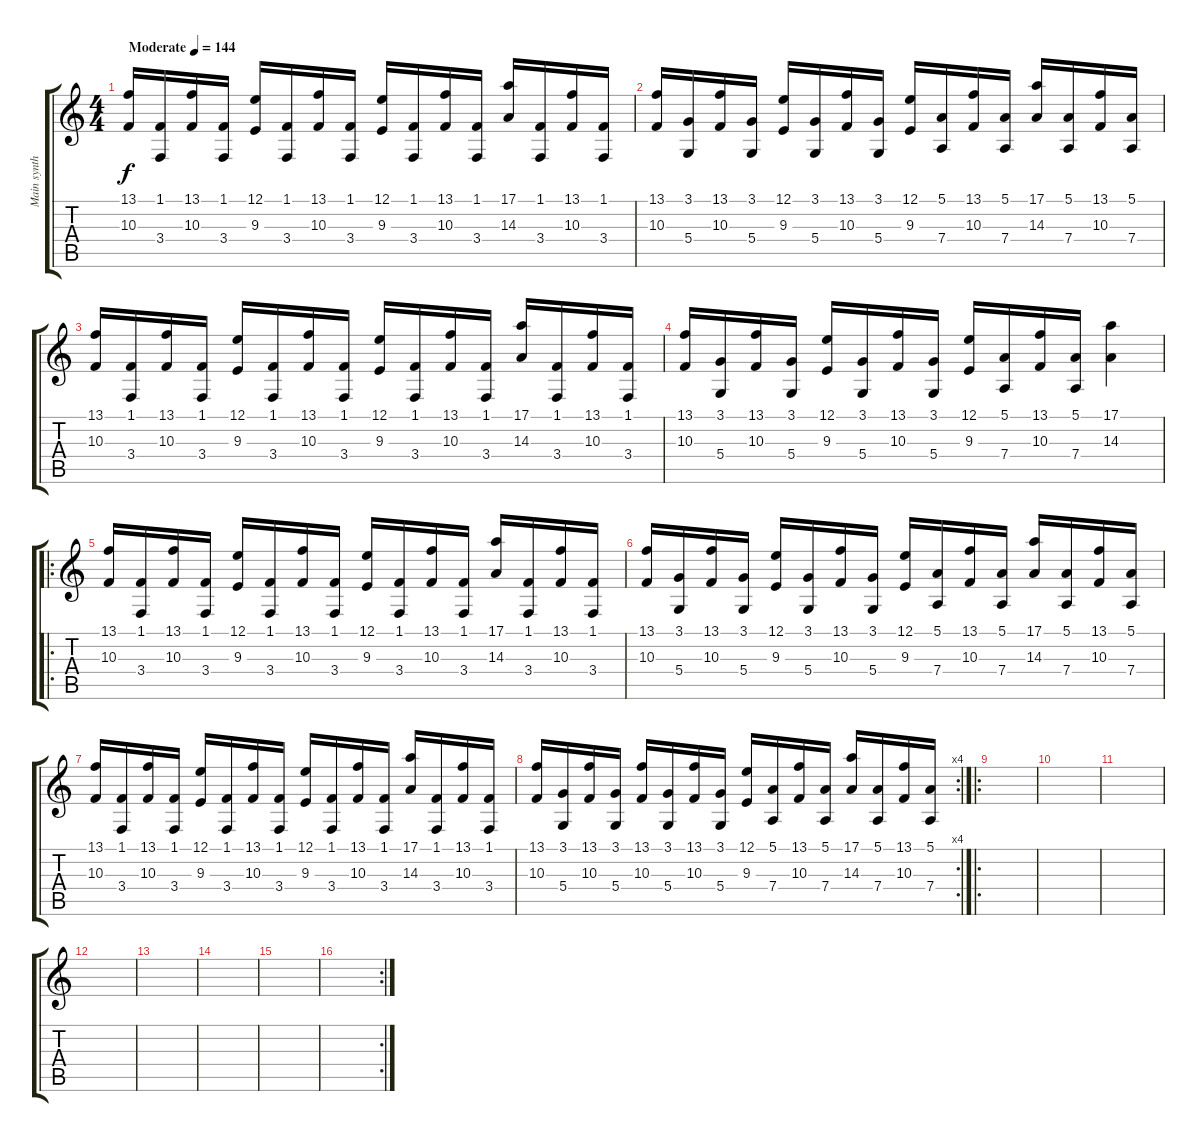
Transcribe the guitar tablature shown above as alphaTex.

\track ("Main synth" "Main synth") {instrument lead2sawtooth}
\staff {score tabs}
\tuning (E4 B3 G3 D3 A2 E2) {hide}
\ts (4 4)
\tempo (144 "Moderate")
\clef g2
\ks c
(13.1 10.3).16{dy f instrument lead2sawtooth} (1.1 3.4).16 (13.1 10.3).16 (1.1 3.4).16 (12.1 9.3).16 (1.1 3.4).16 (13.1 10.3).16 (1.1 3.4).16 (12.1 9.3).16 (1.1 3.4).16 (13.1 10.3).16 (1.1 3.4).16 (17.1 14.3).16 (1.1 3.4).16 (13.1 10.3).16 (1.1 3.4).16 |
(13.1 10.3).16 (3.1 5.4).16 (13.1 10.3).16 (3.1 5.4).16 (12.1 9.3).16 (3.1 5.4).16 (13.1 10.3).16 (3.1 5.4).16 (12.1 9.3).16 (5.1 7.4).16 (13.1 10.3).16 (5.1 7.4).16 (17.1 14.3).16 (5.1 7.4).16 (13.1 10.3).16 (5.1 7.4).16 |
(13.1 10.3).16 (1.1 3.4).16 (13.1 10.3).16 (1.1 3.4).16 (12.1 9.3).16 (1.1 3.4).16 (13.1 10.3).16 (1.1 3.4).16 (12.1 9.3).16 (1.1 3.4).16 (13.1 10.3).16 (1.1 3.4).16 (17.1 14.3).16 (1.1 3.4).16 (13.1 10.3).16 (1.1 3.4).16 |
(13.1 10.3).16 (3.1 5.4).16 (13.1 10.3).16 (3.1 5.4).16 (12.1 9.3).16 (3.1 5.4).16 (13.1 10.3).16 (3.1 5.4).16 (12.1 9.3).16 (5.1 7.4).16 (13.1 10.3).16 (5.1 7.4).16 (17.1 14.3).4 |
\ro
(13.1 10.3).16 (1.1 3.4).16 (13.1 10.3).16 (1.1 3.4).16 (12.1 9.3).16 (1.1 3.4).16 (13.1 10.3).16 (1.1 3.4).16 (12.1 9.3).16 (1.1 3.4).16 (13.1 10.3).16 (1.1 3.4).16 (17.1 14.3).16 (1.1 3.4).16 (13.1 10.3).16 (1.1 3.4).16 |
(13.1 10.3).16 (3.1 5.4).16 (13.1 10.3).16 (3.1 5.4).16 (12.1 9.3).16 (3.1 5.4).16 (13.1 10.3).16 (3.1 5.4).16 (12.1 9.3).16 (5.1 7.4).16 (13.1 10.3).16 (5.1 7.4).16 (17.1 14.3).16 (5.1 7.4).16 (13.1 10.3).16 (5.1 7.4).16 |
(13.1 10.3).16 (1.1 3.4).16 (13.1 10.3).16 (1.1 3.4).16 (12.1 9.3).16 (1.1 3.4).16 (13.1 10.3).16 (1.1 3.4).16 (12.1 9.3).16 (1.1 3.4).16 (13.1 10.3).16 (1.1 3.4).16 (17.1 14.3).16 (1.1 3.4).16 (13.1 10.3).16 (1.1 3.4).16 |
\rc 4
(13.1 10.3).16 (3.1 5.4).16 (13.1 10.3).16 (3.1 5.4).16 (13.1 10.3).16 (3.1 5.4).16 (13.1 10.3).16 (3.1 5.4).16 (12.1 9.3).16 (5.1 7.4).16 (13.1 10.3).16 (5.1 7.4).16 (17.1 14.3).16 (5.1 7.4).16 (13.1 10.3).16 (5.1 7.4).16 |
\ro
|
|
|
|
|
|
|
\rc 2
